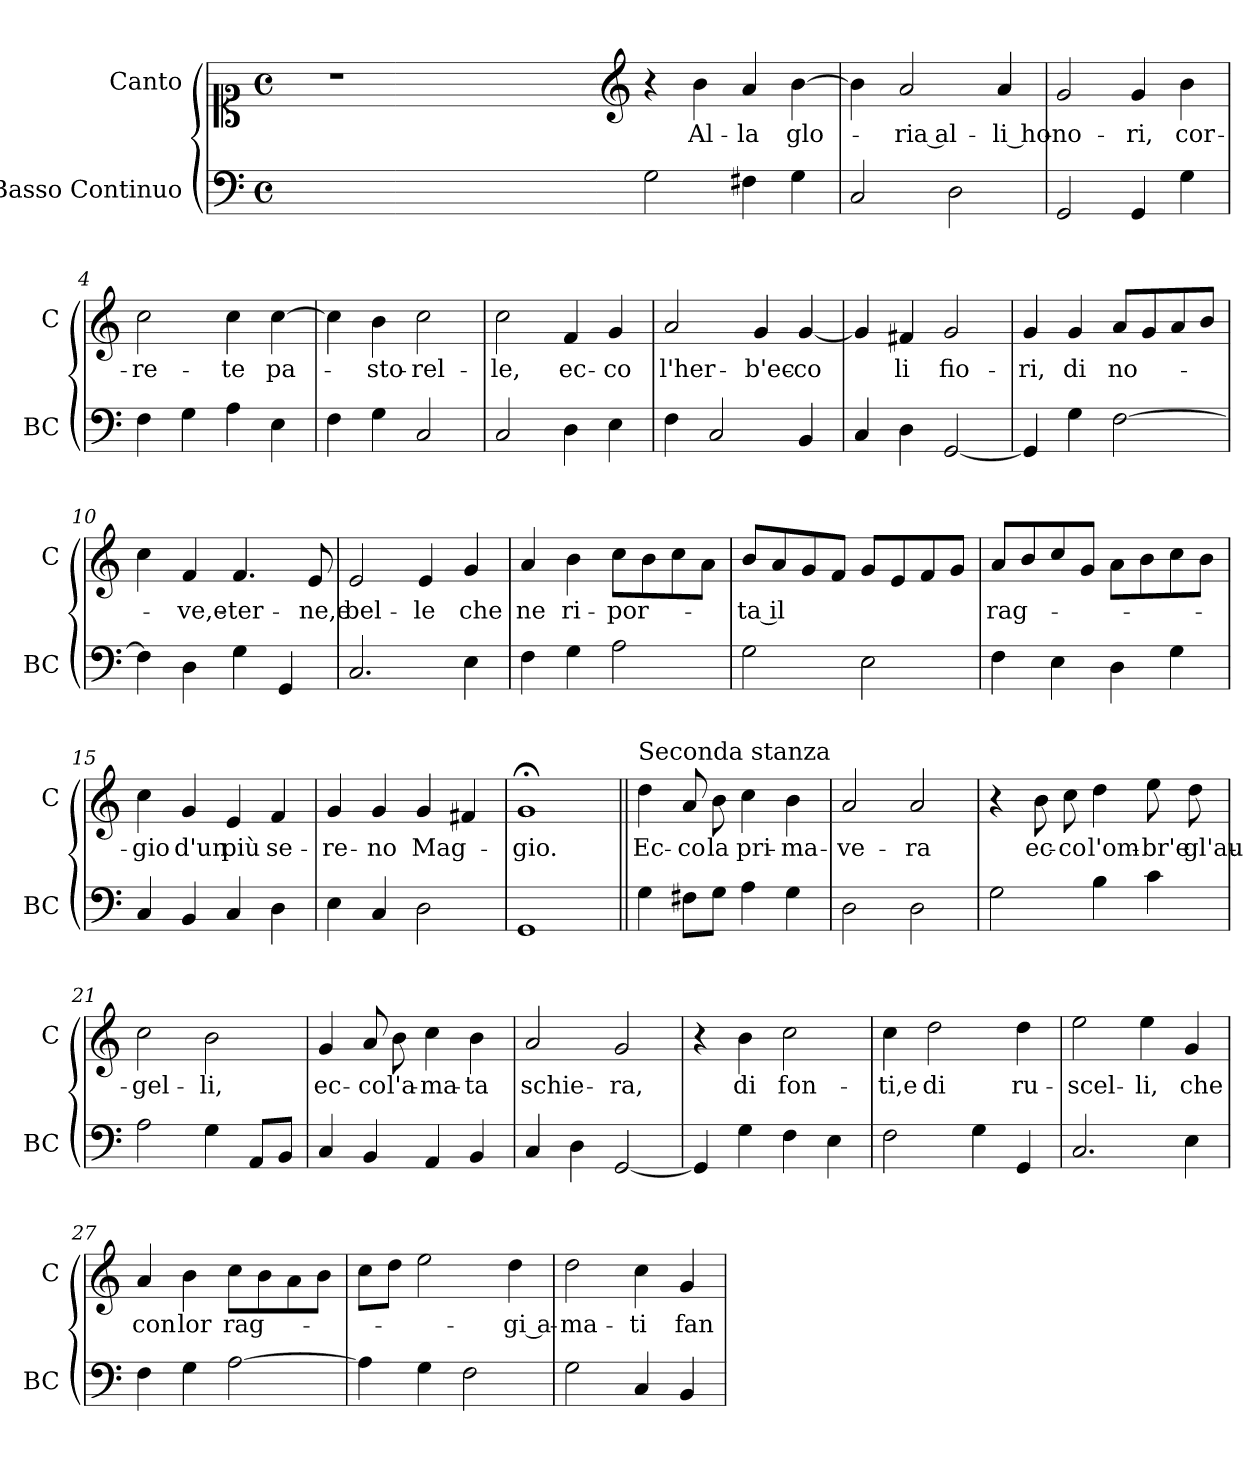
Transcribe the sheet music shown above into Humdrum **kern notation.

**kern	**kern	**text
*part2	*part1	*part1
*staff2	*staff1	*staff1
*I"Basso Continuo	*I"Canto	*
*I'BC	*I'C	*
*clefF4	*clefC1	*
*k[]	*k[]	*
*C:	*C:	*
*M4/4	*M4/4	*
*met(c)	*met(c)	*
=	=	=
1ryy	1r	.
=1X-	=1X-	=1X-
4ryy	4ryy	.
4ryy	4ryy	.
4ryy	4ryy	.
4ryy	4ryy	.
=1-	=1-	=1-
*	*clefG2	*
2G\	4r	.
!	!	!LO:LY:b
.	4b\	Al-
!	!	!LO:LY:b
4F#X\	4a/	-la
!	!	!LO:LY:b
4G\	[4b\	glo-
=2	=2	=2
2C/	4b\]	.
!	!	!LO:LY:b
.	2a/	-ria al-
2D\	.	.
!	!	!LO:LY:b
.	4a/	-li ho-
=3	=3	=3
!	!	!LO:LY:b
2GG/	2g/	-no-
!	!	!LO:LY:b
4GG/	4g/	-ri,
!	!	!LO:LY:b
4G\	4b\	cor-
=4	=4	=4
!	!	!LO:LY:b
4F\	2cc\	-re-
4G\	.	.
!	!	!LO:LY:b
4A\	4cc\	-te
!	!	!LO:LY:b
4E\	[4cc\	pa-
=5	=5	=5
4F\	4cc\]	.
!	!	!LO:LY:b
4G\	4b\	-sto-
!	!	!LO:LY:b
2C/	2cc\	-rel-
=6	=6	=6
!	!	!LO:LY:b
2C/	2cc\	-le,
!	!	!LO:LY:b
4D\	4f/	ec-
!	!	!LO:LY:b
4E\	4g/	-co
!!LO:LB:g=z
=7	=7	=7
!	!	!LO:LY:b
4F\	2a/	l'her-
2C/	.	.
!	!	!LO:LY:b
.	4g/	-b'ec-
!	!	!LO:LY:b
4BB/	[4g/	-co
=8	=8	=8
4C/	4g/]	.
!	!	!LO:LY:b
4D\	4f#X/	li
!	!	!LO:LY:b
[2GG/	2g/	fio-
=9	=9	=9
!	!	!LO:LY:b
4GG/]	4g/	-ri,
!	!	!LO:LY:b
4G\	4g/	di
!	!	!LO:LY:b
[2F\	8a/L	no-
.	8g/	.
.	8a/	.
.	8b/J	.
=10	=10	=10
4F\]	4cc\	.
!	!	!LO:LY:b
4D\	4f/	-ve,e-
!	!	!LO:LY:b
4G\	4.f/	-ter-
4GG/	.	.
!	!	!LO:LY:b
.	8e/	-ne,e
=11	=11	=11
!	!	!LO:LY:b
2.C/	2e/	bel-
!	!	!LO:LY:b
.	4e/	-le
!	!	!LO:LY:b
4E\	4g/	che
=12	=12	=12
!	!	!LO:LY:b
4F\	4a/	ne
!	!	!LO:LY:b
4G\	4b\	ri-
!	!	!LO:LY:b
2A\	8cc\L	-por-
.	8b\	.
.	8cc\	.
.	8a\J	.
!!LO:LB:g=z
=13	=13	=13
!	!	!LO:LY:b
2G\	8b/L	-ta il
.	8a/	.
.	8g/	.
.	8f/J	.
2E\	8g/L	.
.	8e/	.
.	8f/	.
.	8g/J	.
=14	=14	=14
!	!	!LO:LY:b
4F\	8a/L	rag-
.	8b/	.
4E\	8cc/	.
.	8g/J	.
4D\	8a\L	.
.	8b\	.
4G\	8cc\	.
.	8b\J	.
=15	=15	=15
!	!	!LO:LY:b
4C/	4cc\	-gio
!	!	!LO:LY:b
4BB/	4g/	d'un
!	!	!LO:LY:b
4C/	4e/	più
!	!	!LO:LY:b
4D\	4f/	se-
=16	=16	=16
!	!	!LO:LY:b
4E\	4g/	-re-
!	!	!LO:LY:b
4C/	4g/	-no
!	!	!LO:LY:b
2D\	4g/	Mag-
.	4f#X/	.
=17	=17	=17
!	!	!LO:LY:b
1GG	1g;<	-gio.
!!LO:LB:g=z
=18||	=18||	=18||
!	!LO:TX:a:t=Seconda stanza	!
!	!	!LO:LY:b
4G\	4dd\	Ec-
!	!	!LO:LY:b
8F#X\L	8a/	-co
!	!	!LO:LY:b
8G\J	8b\	la
!	!	!LO:LY:b
4A\	4cc\	pri-
!	!	!LO:LY:b
4G\	4b\	-ma-
=19	=19	=19
!	!	!LO:LY:b
2D\	2a/	-ve-
!	!	!LO:LY:b
2D\	2a/	-ra
=20	=20	=20
2G\	4r	.
!	!	!LO:LY:b
.	8b\	ec-
!	!	!LO:LY:b
.	8cc\	-co
!	!	!LO:LY:b
4B\	4dd\	l'om-
!	!	!LO:LY:b
4c\	8ee\	-br'e
!	!	!LO:LY:b
.	8dd\	gl'au-
=21	=21	=21
!	!	!LO:LY:b
2A\	2cc\	-gel-
!	!	!LO:LY:b
4G\	2b\	-li,
8AA/L	.	.
8BB/J	.	.
=22	=22	=22
!	!	!LO:LY:b
4C/	4g/	ec-
!	!	!LO:LY:b
4BB/	8a/	-co
!	!	!LO:LY:b
.	8b\	l'a-
!	!	!LO:LY:b
4AA/	4cc\	-ma-
!	!	!LO:LY:b
4BB/	4b\	-ta
=23	=23	=23
!	!	!LO:LY:b
4C/	2a/	schie-
4D\	.	.
!	!	!LO:LY:b
[2GG/	2g/	-ra,
=24	=24	=24
4GG/]	4r	.
!	!	!LO:LY:b
4G\	4b\	di
!	!	!LO:LY:b
4F\	2cc\	fon-
4E\	.	.
!!LO:LB:g=z
=25	=25	=25
!	!	!LO:LY:b
2F\	4cc\	-ti,e
!	!	!LO:LY:b
.	2dd\	di
4G\	.	.
!	!	!LO:LY:b
4GG/	4dd\	ru-
=26	=26	=26
!	!	!LO:LY:b
2.C/	2ee\	-scel-
!	!	!LO:LY:b
.	4ee\	-li,
!	!	!LO:LY:b
4E\	4g/	che
=27	=27	=27
!	!	!LO:LY:b
4F\	4a/	con
!	!	!LO:LY:b
4G\	4b\	lor
!	!	!LO:LY:b
[2A\	8cc\L	rag-
.	8b\	.
.	8a\	.
.	8b\J	.
=28	=28	=28
4A\]	8cc\L	.
.	8dd\J	.
4G\	2ee\	.
2F\	.	.
!	!	!LO:LY:b
.	4dd\	-gi a-
=29	=29	=29
!	!	!LO:LY:b
2G\	2dd\	-ma-
!	!	!LO:LY:b
4C/	4cc\	-ti
!	!	!LO:LY:b
4BB/	4g/	fan
=	=	=
*-	*-	*-
